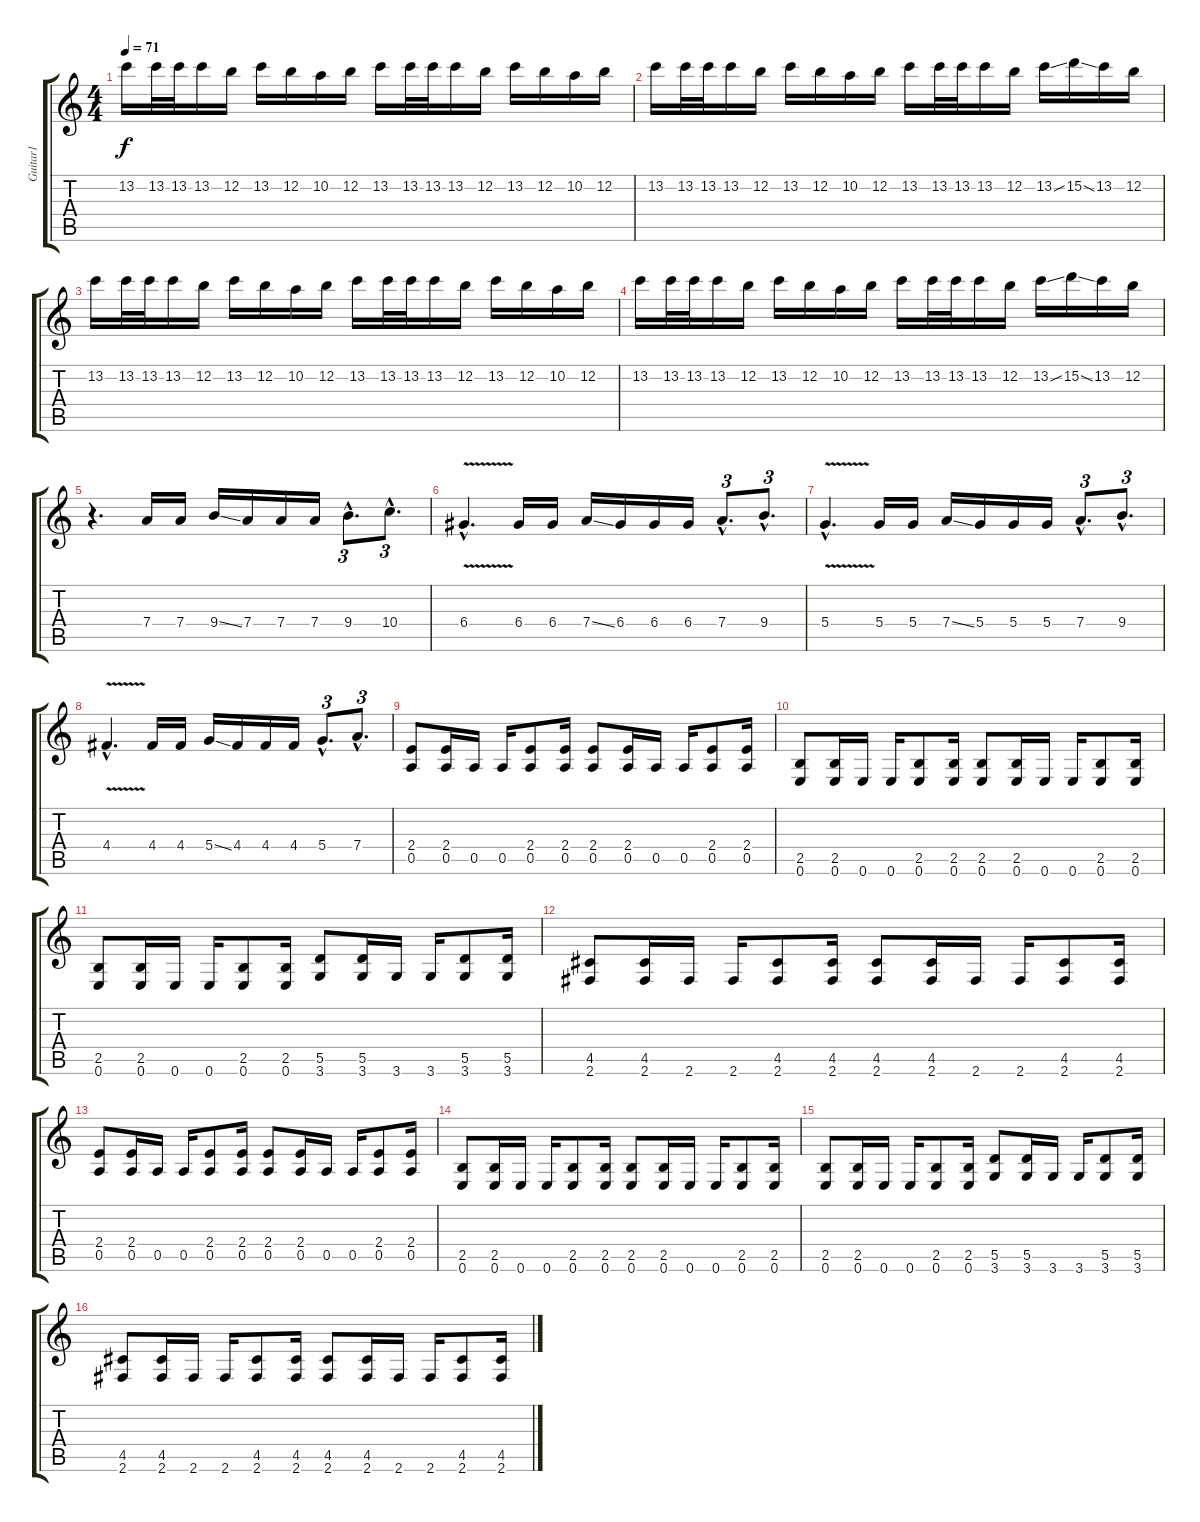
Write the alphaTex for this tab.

\track ("Guitar1" "Guitar1") {instrument overdrivenguitar}
\staff {score tabs}
\tuning (E4 B3 G3 D3 A2 E2) {hide}
\ts (4 4)
\tempo 71
\clef g2
\ks c
13.2.16{dy f} 13.2.32 13.2.32 13.2.16 12.2.16 13.2.16 12.2.16 10.2.16 12.2.16 13.2.16 13.2.32 13.2.32 13.2.16 12.2.16 13.2.16 12.2.16 10.2.16 12.2.16 |
13.2.16 13.2.32 13.2.32 13.2.16 12.2.16 13.2.16 12.2.16 10.2.16 12.2.16 13.2.16 13.2.32 13.2.32 13.2.16 12.2.16 13.2{ss}.16 15.2{ss}.16 13.2.16 12.2.16 |
13.2.16 13.2.32 13.2.32 13.2.16 12.2.16 13.2.16 12.2.16 10.2.16 12.2.16 13.2.16 13.2.32 13.2.32 13.2.16 12.2.16 13.2.16 12.2.16 10.2.16 12.2.16 |
13.2.16 13.2.32 13.2.32 13.2.16 12.2.16 13.2.16 12.2.16 10.2.16 12.2.16 13.2.16 13.2.32 13.2.32 13.2.16 12.2.16 13.2{ss}.16 15.2{ss}.16 13.2.16 12.2.16 |
r.4{d} 7.4.16 7.4.16 9.4{ss}.16 7.4.16 7.4.16 7.4.16 9.4{hac}.8{d tu (3 2)} 10.4{hac}.8{d tu (3 2)} |
6.4{v hac}.4{d} 6.4.16 6.4.16 7.4{ss}.16 6.4.16 6.4.16 6.4.16 7.4{hac}.8{d tu (3 2)} 9.4{hac}.8{d tu (3 2)} |
5.4{v hac}.4{d} 5.4.16 5.4.16 7.4{ss}.16 5.4.16 5.4.16 5.4.16 7.4{hac}.8{d tu (3 2)} 9.4{hac}.8{d tu (3 2)} |
4.4{v hac}.4{d} 4.4.16 4.4.16 5.4{ss}.16 4.4.16 4.4.16 4.4.16 5.4{hac}.8{d tu (3 2)} 7.4{hac}.8{d tu (3 2)} |
(2.4 0.5).8 (2.4 0.5).16 0.5.16 0.5.16 (2.4 0.5).8 (2.4 0.5).16 (2.4 0.5).8 (2.4 0.5).16 0.5.16 0.5.16 (2.4 0.5).8 (2.4 0.5).16 |
(2.5 0.6).8 (2.5 0.6).16 0.6.16 0.6.16 (2.5 0.6).8 (2.5 0.6).16 (2.5 0.6).8 (2.5 0.6).16 0.6.16 0.6.16 (2.5 0.6).8 (2.5 0.6).16 |
(2.5 0.6).8 (2.5 0.6).16 0.6.16 0.6.16 (2.5 0.6).8 (2.5 0.6).16 (5.5 3.6).8 (5.5 3.6).16 3.6.16 3.6.16 (5.5 3.6).8 (5.5 3.6).16 |
(4.5 2.6).8 (4.5 2.6).16 2.6.16 2.6.16 (4.5 2.6).8 (4.5 2.6).16 (4.5 2.6).8 (4.5 2.6).16 2.6.16 2.6.16 (4.5 2.6).8 (4.5 2.6).16 |
(2.4 0.5).8 (2.4 0.5).16 0.5.16 0.5.16 (2.4 0.5).8 (2.4 0.5).16 (2.4 0.5).8 (2.4 0.5).16 0.5.16 0.5.16 (2.4 0.5).8 (2.4 0.5).16 |
(2.5 0.6).8 (2.5 0.6).16 0.6.16 0.6.16 (2.5 0.6).8 (2.5 0.6).16 (2.5 0.6).8 (2.5 0.6).16 0.6.16 0.6.16 (2.5 0.6).8 (2.5 0.6).16 |
(2.5 0.6).8 (2.5 0.6).16 0.6.16 0.6.16 (2.5 0.6).8 (2.5 0.6).16 (5.5 3.6).8 (5.5 3.6).16 3.6.16 3.6.16 (5.5 3.6).8 (5.5 3.6).16 |
(4.5 2.6).8 (4.5 2.6).16 2.6.16 2.6.16 (4.5 2.6).8 (4.5 2.6).16 (4.5 2.6).8 (4.5 2.6).16 2.6.16 2.6.16 (4.5 2.6).8 (4.5 2.6).16
